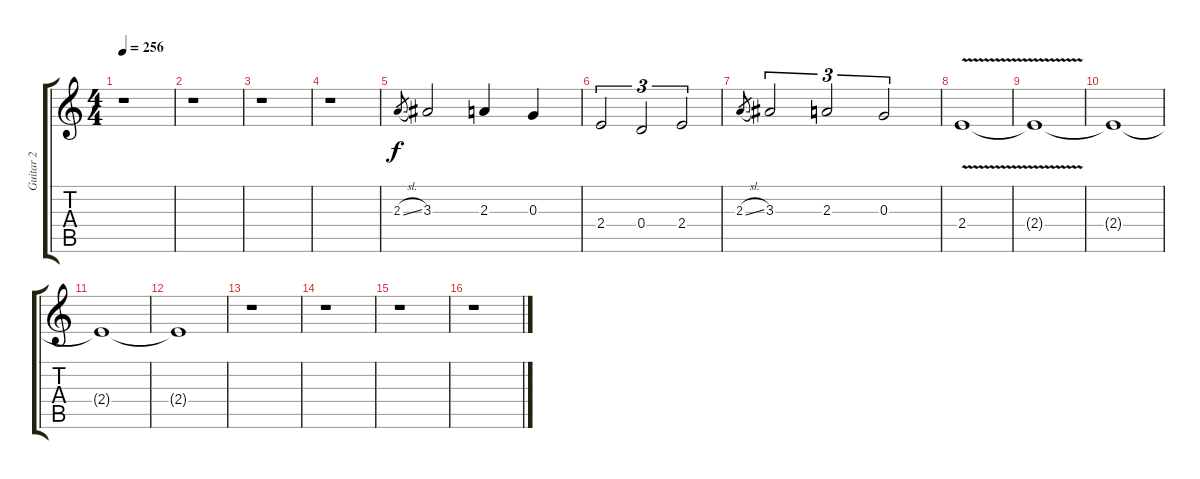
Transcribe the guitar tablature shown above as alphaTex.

\track ("Guitar 2" "Guitar 2") {instrument electricguitarclean}
\staff {score tabs}
\tuning (E4 B3 G3 D3 A2 E2) {hide}
\ts (4 4)
\tempo 256
\clef g2
\ks c
r.1{dy f} |
r.1 |
r.1 |
r.1 |
2.3{sl}.8{gr} 3.3.2 2.3.4 0.3.4 |
2.4.2{tu (3 2)} 0.4.2{tu (3 2)} 2.4.2{tu (3 2)} |
2.3{sl}.8{gr} 3.3.2{tu (3 2)} 2.3.2{tu (3 2)} 0.3.2{tu (3 2)} |
2.4{v}.1 |
2.4{t}.1 |
2.4{t}.1 |
2.4{t}.1 |
2.4{t}.1 |
r.1 |
r.1 |
r.1 |
r.1
